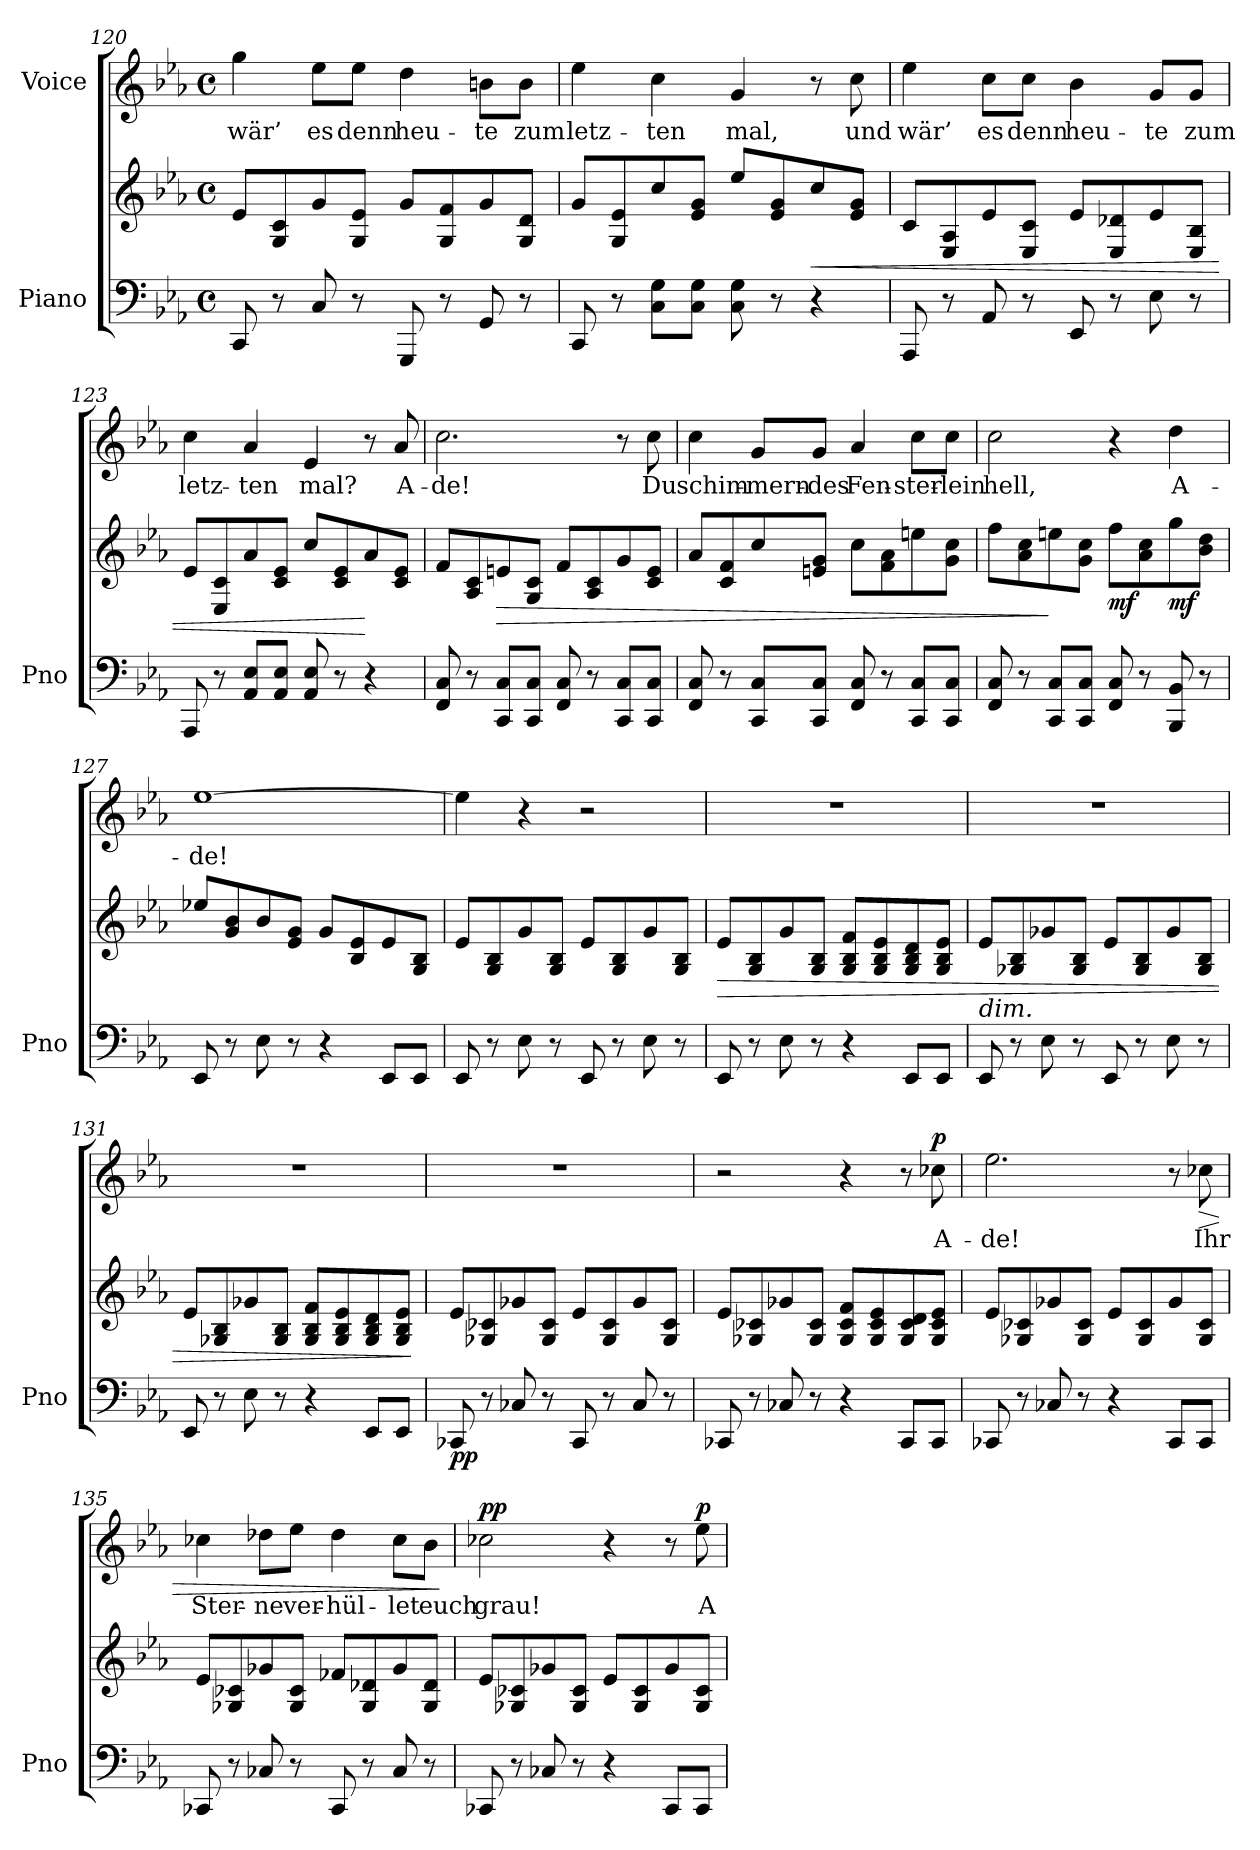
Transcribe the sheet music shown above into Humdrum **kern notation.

**kern	**kern	**dynam	**kern	**text	**dynam
*part2	*part2	*part2	*part1	*part1	*part1
*staff3	*staff2	*staff2/3	*staff1	*staff1	*staff1
*I"Piano	*	*	*I"Voice	*	*
*I'Pno	*	*	*	*	*
!!LO:LB:g=z
*clefF4	*clefG2	*	*clefG2	*	*
*k[b-e-a-]	*k[b-e-a-]	*	*k[b-e-a-]	*	*
*M4/4	*M4/4	*	*M4/4	*	*
*met(c)	*met(c)	*	*met(c)	*	*
=120	=120	=120	=120	=120	=120
!	!	!	!	!LO:LY:b	!
8CC/	8e-/L	.	4gg\	wär’	.
8r	8G/ 8c/	.	.	.	.
!	!	!	!	!LO:LY:b	!
8C/	8g/	.	8ee-\L	es	.
!	!	!	!	!LO:LY:b	!
8r	8G/ 8e-/J	.	8ee-\J	denn	.
!	!	!	!	!LO:LY:b	!
8GGG/	8g/L	.	4dd\	heu-	.
8r	8G/ 8f/	.	.	.	.
!	!	!	!	!LO:LY:b	!
8GG/	8g/	.	8bn\L	-te	.
!	!	!	!	!LO:LY:b	!
8r	8G/ 8d/J	.	8b\J	zum	.
=121	=121	=121	=121	=121	=121
!	!	!	!	!LO:LY:b	!
8CC/	8g/L	.	4ee-\	letz-	.
8r	8G/ 8e-/	.	.	.	.
!	!	!	!	!LO:LY:b	!
8C\ 8G\L	8cc/	.	4cc\	-ten	.
8C\ 8G\J	8e-/ 8g/J	.	.	.	.
!	!	!	!	!LO:LY:b	!
8C\ 8G\	8ee-/L	.	4g/	mal,	.
8r	8e-/ 8g/	.	.	.	.
!	!	!LO:HP:b	!	!	!
4r	8cc/	<	8r	.	.
!	!	!	!	!LO:LY:b	!
.	8e-/ 8g/J	.	8cc\	und	.
=122	=122	=122	=122	=122	=122
!	!	!	!	!LO:LY:b	!
8AAA-/	8c/L	.	4ee-\	wär’	.
8r	8E-/ 8A-/	.	.	.	.
!	!	!	!	!LO:LY:b	!
8AA-/	8e-/	.	8cc\L	es	.
!	!	!	!	!LO:LY:b	!
8r	8E-/ 8c/J	.	8cc\J	denn	.
!	!	!	!	!LO:LY:b	!
8EE-/	8e-/L	.	4b-\	heu-	.
8r	8E-/ 8d-X/	.	.	.	.
!	!	!	!	!LO:LY:b	!
8E-\	8e-/	.	8g/L	-te	.
!	!	!	!	!LO:LY:b	!
8r	8E-/ 8B-/J	.	8g/J	zum	.
=123	=123	=123	=123	=123	=123
!	!	!	!	!LO:LY:b	!
8AAA-/	8e-/L	.	4cc\	letz-	.
8r	8E-/ 8c/	.	.	.	.
!	!	!	!	!LO:LY:b	!
8AA-/ 8E-/L	8a-/	.	4a-/	-ten	.
8AA-/ 8E-/J	8c/ 8e-/J	.	.	.	.
!	!	!	!	!LO:LY:b	!
8AA-/ 8E-/	8cc/L	.	4e-/	mal?	.
8r	8c/ 8e-/	.	.	.	.
4r	8a-/	[	8r	.	.
!	!	!	!	!LO:LY:b	!
.	8c/ 8e-/J	.	8a-/	A-	.
=124	=124	=124	=124	=124	=124
!	!	!	!	!LO:LY:b	!
8FF/ 8C/	8f/L	.	2.cc\	-de!	.
8r	8A-/ 8c/	.	.	.	.
!	!	!LO:HP:b	!	!	!
8CC/ 8C/L	8en/	>	.	.	.
8CC/ 8C/J	8G/ 8c/J	.	.	.	.
8FF/ 8C/	8f/L	.	.	.	.
8r	8A-/ 8c/	.	.	.	.
8CC/ 8C/L	8g/	.	8r	.	.
!	!	!	!	!LO:LY:b	!
8CC/ 8C/J	8c/ 8e/J	.	8cc\	Du	.
!!LO:LB:g=z
=125	=125	=125	=125	=125	=125
!	!	!	!	!LO:LY:b	!
8FF/ 8C/	8a-/L	.	4cc\	schim-	.
8r	8c/ 8f/	.	.	.	.
!	!	!	!	!LO:LY:b	!
8CC/ 8C/L	8cc/	.	8g/L	-mern-	.
!	!	!	!	!LO:LY:b	!
8CC/ 8C/J	8en/ 8g/J	.	8g/J	-des	.
!	!	!	!	!LO:LY:b	!
8FF/ 8C/	8cc\L	.	4a-/	Fen-	.
8r	8f\ 8a-\	.	.	.	.
!	!	!	!	!LO:LY:b	!
8CC/ 8C/L	8een\	.	8cc\L	-ster-	.
!	!	!	!	!LO:LY:b	!
8CC/ 8C/J	8g\ 8cc\J	.	8cc\J	-lein	.
=126	=126	=126	=126	=126	=126
!	!	!	!	!LO:LY:b	!
8FF/ 8C/	8ff\L	.	2cc\	hell,	.
8r	8a-\ 8cc\	.	.	.	.
8CC/ 8C/L	8een\	]	.	.	.
8CC/ 8C/J	8g\ 8cc\J	.	.	.	.
!	!	!LO:DY:b	!	!	!
8FF/ 8C/	8ff\L	mf	4r	.	.
8r	8a-\ 8cc\	.	.	.	.
!	!	!LO:DY:b	!	!LO:LY:b	!
8BBB-/ 8BB-/	8gg\	mf	4dd\	A-	.
8r	8b-\ 8dd\J	.	.	.	.
=127	=127	=127	=127	=127	=127
!	!	!	!	!LO:LY:b	!
8EE-/	8ee-X/L	.	[1ee-	-de!	.
8r	8g/ 8b-/	.	.	.	.
8E-\	8b-/	.	.	.	.
8r	8e-/ 8g/J	.	.	.	.
4r	8g/L	.	.	.	.
.	8B-/ 8e-/	.	.	.	.
8EE-/L	8e-/	.	.	.	.
8EE-/J	8G/ 8B-/J	.	.	.	.
=128	=128	=128	=128	=128	=128
8EE-/	8e-/L	.	4ee-\]	.	.
8r	8G/ 8B-/	.	.	.	.
8E-\	8g/	.	4r	.	.
8r	8G/ 8B-/J	.	.	.	.
8EE-/	8e-/L	.	2r	.	.
8r	8G/ 8B-/	.	.	.	.
8E-\	8g/	.	.	.	.
8r	8G/ 8B-/J	.	.	.	.
=129	=129	=129	=129	=129	=129
!	!	!LO:HP:b	!	!	!
8EE-/	8e-/L	>	1r	.	.
8r	8G/ 8B-/	.	.	.	.
8E-\	8g/	.	.	.	.
8r	8G/ 8B-/J	.	.	.	.
4r	8G/ 8B-/ 8f/L	.	.	.	.
.	8G/ 8B-/ 8e-/	.	.	.	.
8EE-/L	8G/ 8B-/ 8d/	.	.	.	.
8EE-/J	8G/ 8B-/ 8e-/J	.	.	.	.
=130	=130	=130	=130	=130	=130
!	!LO:TX:b:i:t=dim.	!	!	!	!
8EE-/	8e-/L	.	1r	.	.
8r	8G-X/ 8B-/	.	.	.	.
8E-\	8g-X/	.	.	.	.
8r	8G-/ 8B-/J	.	.	.	.
8EE-/	8e-/L	.	.	.	.
8r	8G-/ 8B-/	.	.	.	.
8E-\	8g-/	.	.	.	.
8r	8G-/ 8B-/J	.	.	.	.
!!LO:LB:g=z
=131	=131	=131	=131	=131	=131
8EE-/	8e-/L	.	1r	.	.
8r	8G-X/ 8B-/	.	.	.	.
8E-\	8g-X/	.	.	.	.
8r	8G-/ 8B-/J	.	.	.	.
4r	8G-/ 8B-/ 8f/L	.	.	.	.
.	8G-/ 8B-/ 8e-/	.	.	.	.
8EE-/L	8G-/ 8B-/ 8d/	.	.	.	.
8EE-/J	8G-/ 8B-/ 8e-/J	.	.	.	.
.	.	]	.	.	.
=132	=132	=132	=132	=132	=132
!	!	!LO:DY:b=2	!	!	!
8CC-X/	8e-/L	pp	1r	.	.
8r	8G-X/ 8c-X/	.	.	.	.
8C-X/	8g-X/	.	.	.	.
8r	8G-/ 8c-/J	.	.	.	.
8CC-/	8e-/L	.	.	.	.
8r	8G-/ 8c-/	.	.	.	.
8C-/	8g-/	.	.	.	.
8r	8G-/ 8c-/J	.	.	.	.
=133	=133	=133	=133	=133	=133
8CC-X/	8e-/L	.	2r	.	.
8r	8G-X/ 8c-X/	.	.	.	.
8C-X/	8g-X/	.	.	.	.
8r	8G-/ 8c-/J	.	.	.	.
4r	8G-/ 8c-/ 8f/L	.	4r	.	.
.	8G-/ 8c-/ 8e-/	.	.	.	.
8CC-/L	8G-/ 8c-/ 8d/	.	8r	.	.
!	!	!	!	!LO:LY:b	!LO:DY:a
8CC-/J	8G-/ 8c-/ 8e-/J	.	8cc-X\	A-	p
=134	=134	=134	=134	=134	=134
!	!	!	!	!LO:LY:b	!
8CC-X/	8e-/L	.	2.ee-\	-de!	.
8r	8G-X/ 8c-X/	.	.	.	.
8C-X/	8g-X/	.	.	.	.
8r	8G-/ 8c-/J	.	.	.	.
4r	8e-/L	.	.	.	.
.	8G-/ 8c-/	.	.	.	.
8CC-/L	8g-/	.	8r	.	.
!	!	!	!	!LO:LY:b	!LO:HP:b
8CC-/J	8G-/ 8c-/J	.	8cc-X\	Ihr	>
=135	=135	=135	=135	=135	=135
!	!	!	!	!LO:LY:b	!
8CC-X/	8e-/L	.	4cc-X\	Ster-	.
8r	8G-X/ 8c-X/	.	.	.	.
!	!	!	!	!LO:LY:b	!
8C-X/	8g-X/	.	8dd-X\L	-ne	.
!	!	!	!	!LO:LY:b	!
8r	8G-/ 8c-/J	.	8ee-\J	ver-	.
!	!	!	!	!LO:LY:b	!
8CC-/	8f-X/L	.	4dd-\	-hül-	.
8r	8G-/ 8d-X/	.	.	.	.
!	!	!	!	!LO:LY:b	!
8C-/	8g-/	.	8cc-\L	-let	.
!	!	!	!	!LO:LY:b	!
8r	8G-/ 8d-/J	.	8b-\J	euch	.
.	.	.	.	.	]
!!LO:LB:g=z
=136	=136	=136	=136	=136	=136
!	!	!	!	!LO:LY:b	!LO:DY:a
8CC-X/	8e-/L	.	2cc-X\	grau!	pp
8r	8G-X/ 8c-X/	.	.	.	.
8C-X/	8g-X/	.	.	.	.
8r	8G-/ 8c-/J	.	.	.	.
4r	8e-/L	.	4r	.	.
.	8G-/ 8c-/	.	.	.	.
8CC-/L	8g-/	.	8r	.	.
!	!	!	!	!LO:LY:b	!LO:DY:a
8CC-/J	8G-/ 8c-/J	.	8ee-\	A-	p
=	=	=	=	=	=
*-	*-	*-	*-	*-	*-
